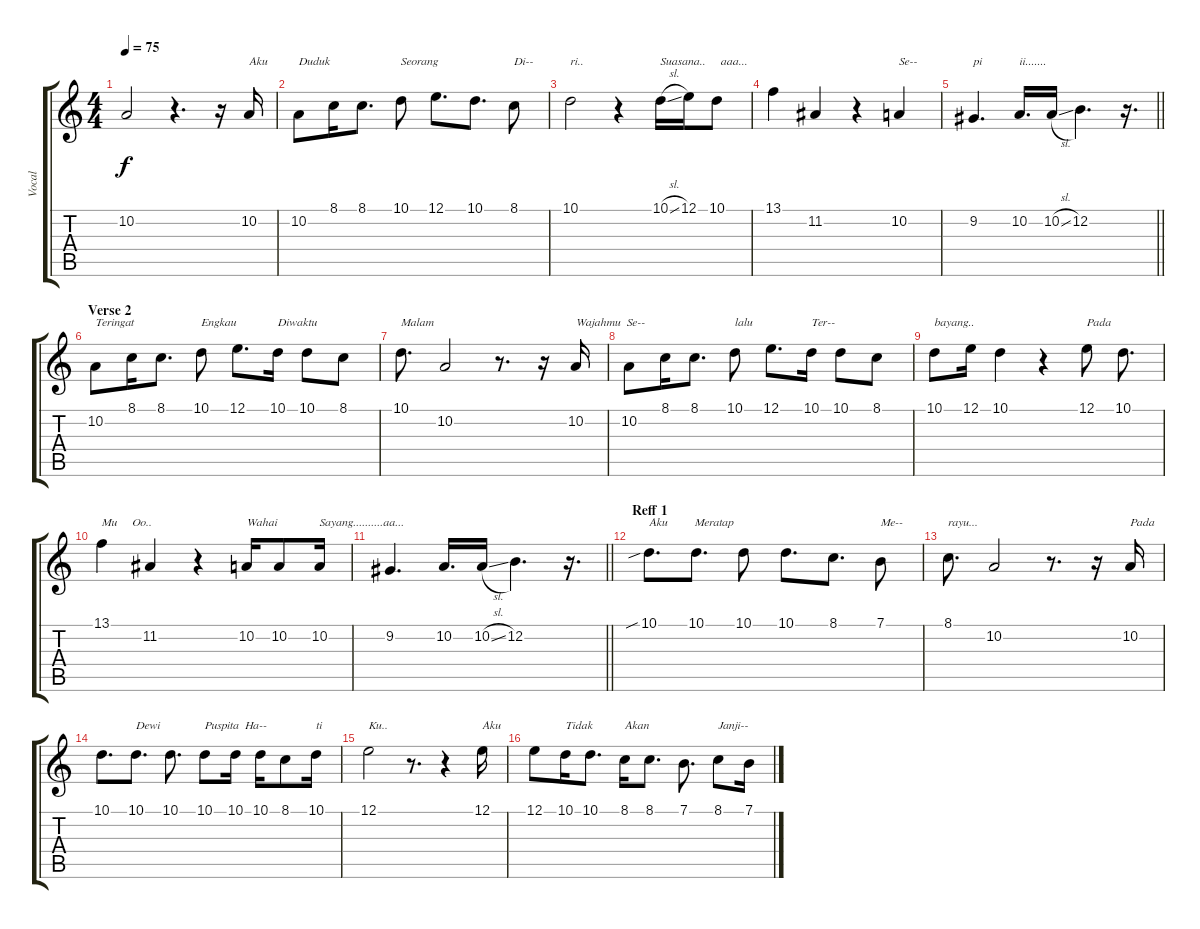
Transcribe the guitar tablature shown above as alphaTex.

\track ("Vocal" "Vocal") {instrument stringensemble1}
\staff {score tabs}
\tuning (E4 B3 G3 D3 A2 E2) {hide}
\ts (4 4)
\tempo 75
\clef g2
\ks c
10.2.2{dy f} r.4{d} r.16 10.2.16{txt "Aku"} |
10.2.8{txt "Duduk"} 8.1.16 8.1.8{d} 10.1.8{txt "Seorang"} 12.1.8{d} 10.1.8{d} 8.1.8{txt "Di--"} |
10.1.2{txt "ri.."} r.4 10.1{sl}.16{txt "Suasana..     aaa..."} 12.1.16 10.1.8 |
13.1.4 11.2.4 r.4 10.2.4{txt "Se--"} |
\barLineRight lightlight
9.2.4{d txt "pi"} 10.2.16{d txt "ii......."} 10.2{sl}.16 12.2.4{d} r.16{d} |
\section ("" "Verse 2")
10.2.8{txt "Teringat"} 8.1.16 8.1.8{d} 10.1.8{txt "Engkau"} 12.1.8{d} 10.1.16{txt "Diwaktu"} 10.1.8 8.1.8 |
10.1.8{d txt "Malam"} 10.2.2 r.8{d} r.16 10.2.16{txt "Wajahmu  Se--"} |
10.2.8 8.1.16 8.1.8{d} 10.1.8{txt "lalu"} 12.1.8{d} 10.1.16{txt "Ter--"} 10.1.8 8.1.8 |
10.1.8{txt "bayang.."} 12.1.16 10.1.4 r.4 12.1.8{txt "Pada"} 10.1.8{d} |
13.1.4{txt "Mu     Oo.."} 11.2.4 r.4 10.2.16{txt "Wahai"} 10.2.8 10.2.16{txt "Sayang..........aa..."} |
\barLineRight lightlight
9.2.4{d} 10.2.16{d} 10.2{sl}.16 12.2.4{d} r.16{d} |
\section ("" "Reff 1")
10.1{sib}.8{d txt "Aku         Meratap"} 10.1.8{d} 10.1.8 10.1.8{d} 8.1.8{d} 7.1.8{txt "Me--"} |
8.1.8{d txt "rayu..."} 10.2.2 r.8{d} r.16 10.2.16{txt "Pada"} |
10.1.8{d} 10.1.8{d txt "Dewi"} 10.1.8{d} 10.1.8{txt "Puspita  Ha--"} 10.1.16 10.1.16 8.1.8 10.1.16{txt "ti"} |
12.1.2{txt "Ku.."} r.8{d} r.4 12.1.16{txt "Aku"} |
12.1.8 10.1.16{txt "Tidak"} 10.1.8{d} 8.1.16{txt "Akan"} 8.1.8{d} 7.1.8{d} 8.1.8{txt "Janji--"} 7.1.16
